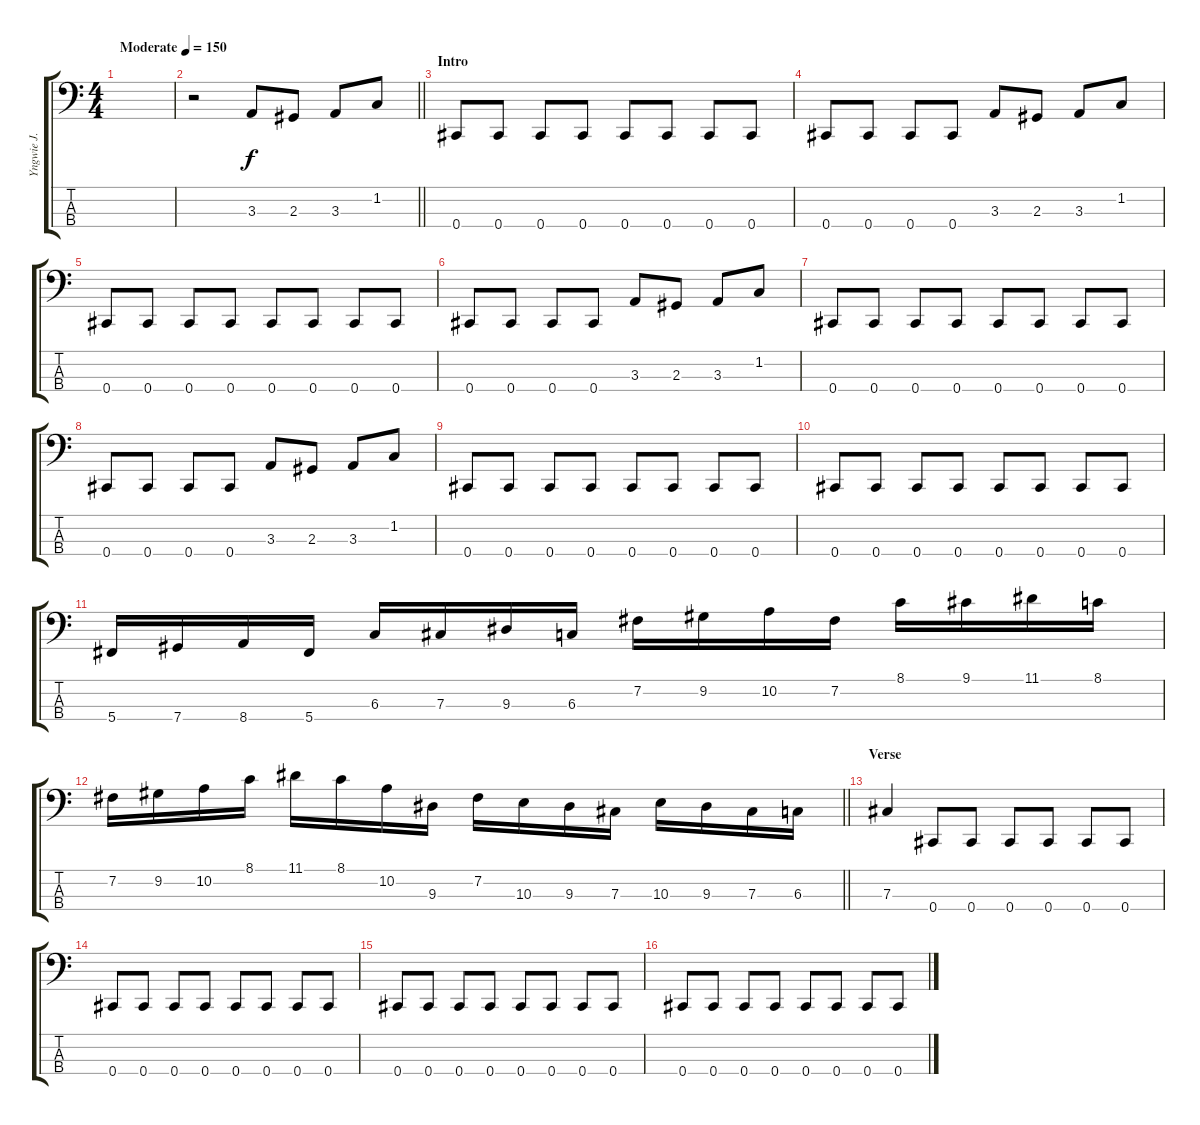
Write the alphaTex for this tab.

\track ("Yngwie J. Malmsteen" "Yngwie J. ") {instrument electricbasspick}
\staff {score tabs}
\tuning (E2 B1 Gb1 Db1) {hide}
\ts (4 4)
\tempo (150 "Moderate")
\clef f4
\ks c
|
\barLineRight lightlight
r.2 3.3.8 2.3.8 3.3.8 1.2.8 |
\section ("" "Intro")
0.4.8 0.4.8 0.4.8 0.4.8 0.4.8 0.4.8 0.4.8 0.4.8 |
0.4.8 0.4.8 0.4.8 0.4.8 3.3.8 2.3.8 3.3.8 1.2.8 |
0.4.8 0.4.8 0.4.8 0.4.8 0.4.8 0.4.8 0.4.8 0.4.8 |
0.4.8 0.4.8 0.4.8 0.4.8 3.3.8 2.3.8 3.3.8 1.2.8 |
0.4.8 0.4.8 0.4.8 0.4.8 0.4.8 0.4.8 0.4.8 0.4.8 |
0.4.8 0.4.8 0.4.8 0.4.8 3.3.8 2.3.8 3.3.8 1.2.8 |
0.4.8 0.4.8 0.4.8 0.4.8 0.4.8 0.4.8 0.4.8 0.4.8 |
0.4.8 0.4.8 0.4.8 0.4.8 0.4.8 0.4.8 0.4.8 0.4.8 |
5.4.16 7.4.16 8.4.16 5.4.16 6.3.16 7.3.16 9.3.16 6.3.16 7.2.16 9.2.16 10.2.16 7.2.16 8.1.16 9.1.16 11.1.16 8.1.16 |
\barLineRight lightlight
7.2.16 9.2.16 10.2.16 8.1.16 11.1.16 8.1.16 10.2.16 9.3.16 7.2.16 10.3.16 9.3.16 7.3.16 10.3.16 9.3.16 7.3.16 6.3.16 |
\section ("" "Verse")
7.3.4 0.4.8 0.4.8 0.4.8 0.4.8 0.4.8 0.4.8 |
0.4.8 0.4.8 0.4.8 0.4.8 0.4.8 0.4.8 0.4.8 0.4.8 |
0.4.8 0.4.8 0.4.8 0.4.8 0.4.8 0.4.8 0.4.8 0.4.8 |
0.4.8 0.4.8 0.4.8 0.4.8 0.4.8 0.4.8 0.4.8 0.4.8
